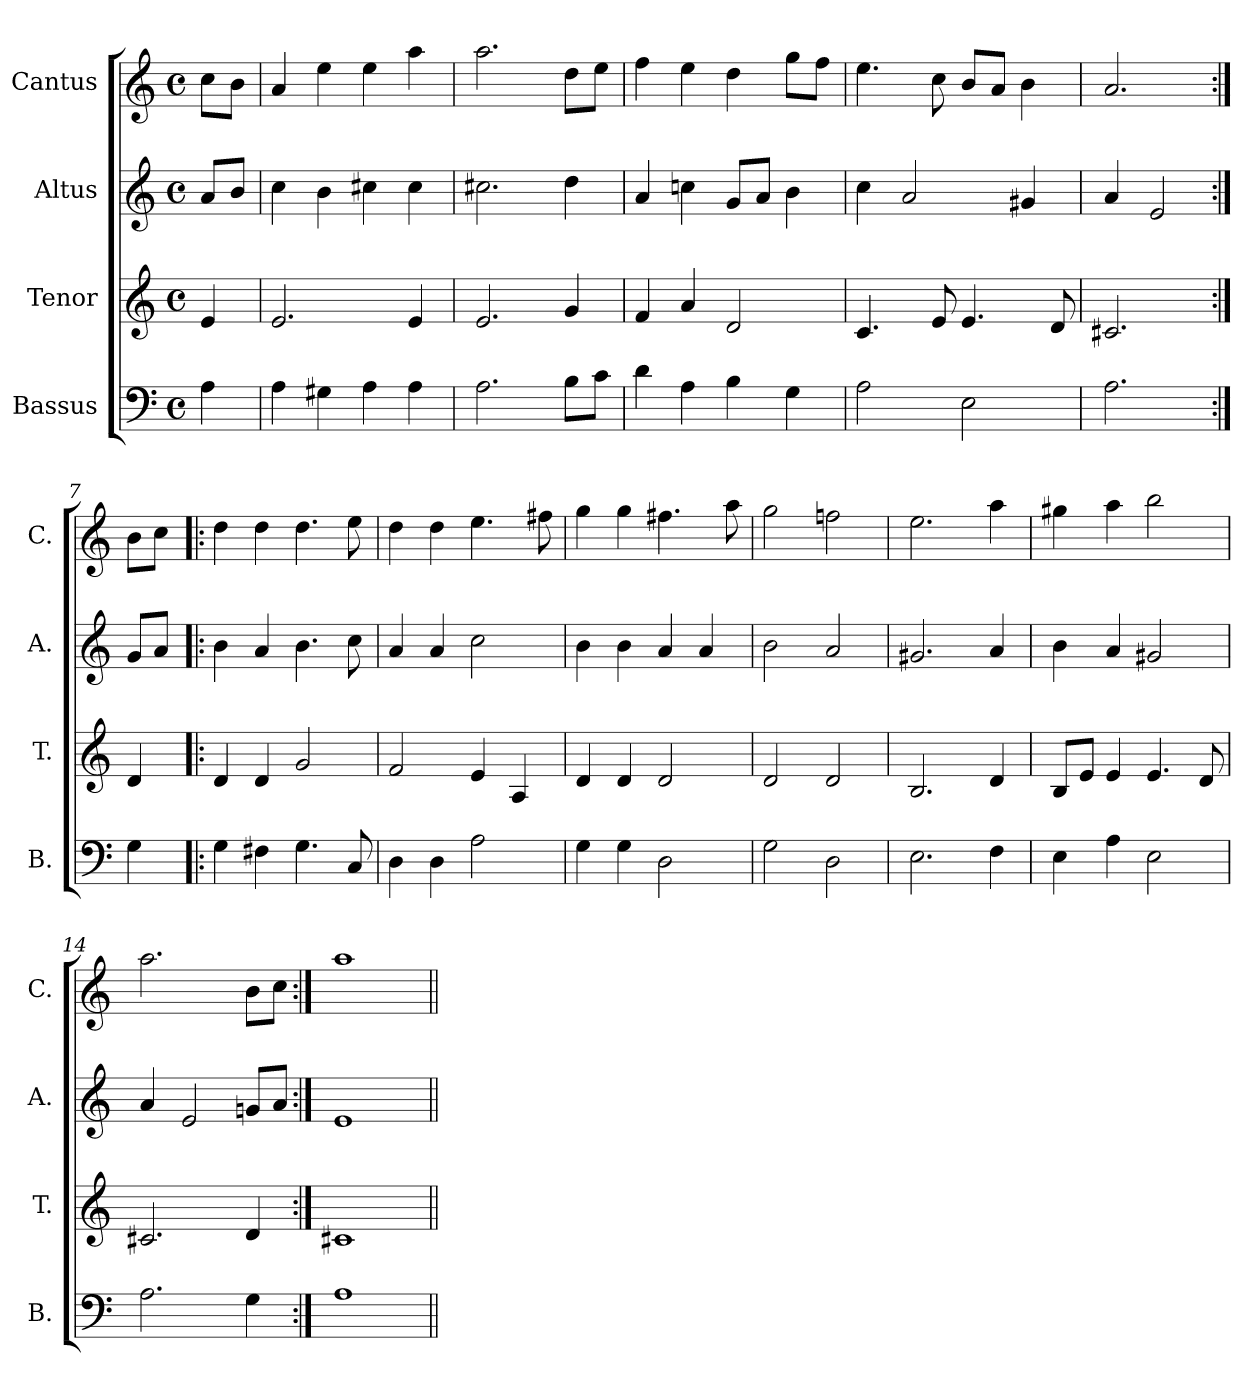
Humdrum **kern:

**kern	**kern	**kern	**kern
*part4	*part3	*part2	*part1
*staff4	*staff3	*staff2	*staff1
*I"Bassus	*I"Tenor	*I"Altus	*I"Cantus
*I'B.	*I'T.	*I'A.	*I'C.
*clefF4	*clefG2	*clefG2	*clefG2
*k[]	*k[]	*k[]	*k[]
*M4/4	*M4/4	*M4/4	*M4/4
*met(c)	*met(c)	*met(c)	*met(c)
=1	=1	=1	=1
4A\	4e/	8a/L	8cc\L
.	.	8b/J	8b\J
=2	=2	=2	=2
4A\	2.e/	4cc\	4a/
4G#X\	.	4b\	4ee\
4A\	.	4cc#X\	4ee\
4A\	4e/	4cc#\	4aa\
=3	=3	=3	=3
2.A\	2.e/	2.cc#X\	2.aa\
8B\L	4g/	4dd\	8dd\L
8c\J	.	.	8ee\J
=4	=4	=4	=4
4d\	4f/	4a/	4ff\
4A\	4a/	4ccn\	4ee\
4B\	2d/	8g/L	4dd\
.	.	8a/J	.
4G\	.	4b\	8gg\L
.	.	.	8ff\J
=5	=5	=5	=5
2A\	4.c/	4cc\	4.ee\
.	.	2a/	.
.	8e/	.	8cc\
2E\	4.e/	.	8b/L
.	.	.	8a/J
.	.	4g#X/	4b\
.	8d/	.	.
=6	=6	=6	=6
2.A\	2.c#X/	4a/	2.a/
.	.	2e/	.
=7:|!	=7:|!	=7:|!	=7:|!
4G\	4d/	8g/L	8b\L
.	.	8a/J	8cc\J
=8!|:	=8!|:	=8!|:	=8!|:
4G\	4d/	4b\	4dd\
4F#X\	4d/	4a/	4dd\
4.G\	2g/	4.b\	4.dd\
8C/	.	8cc\	8ee\
!!LO:LB:g=z
=9	=9	=9	=9
4D\	2f/	4a/	4dd\
4D\	.	4a/	4dd\
2A\	4e/	2cc\	4.ee\
.	4A/	.	.
.	.	.	8ff#X\
=10	=10	=10	=10
4G\	4d/	4b\	4gg\
4G\	4d/	4b\	4gg\
2D\	2d/	4a/	4.ff#X\
.	.	4a/	.
.	.	.	8aa\
=11	=11	=11	=11
2G\	2d/	2b\	2gg\
2D\	2d/	2a/	2ffn\
=12	=12	=12	=12
2.E\	2.B/	2.g#X/	2.ee\
4F\	4d/	4a/	4aa\
=13	=13	=13	=13
4E\	8B/L	4b\	4gg#X\
.	8e/J	.	.
4A\	4e/	4a/	4aa\
2E\	4.e/	2g#X/	2bb\
.	8d/	.	.
=14	=14	=14	=14
2.A\	2.c#X/	4a/	2.aa\
.	.	2e/	.
4G\	4d/	8gn/L	8b\L
.	.	8a/J	8cc\J
=15:|!	=15:|!	=15:|!	=15:|!
1A	1c#X	1e	1aa
=||	=||	=||	=||
*-	*-	*-	*-
